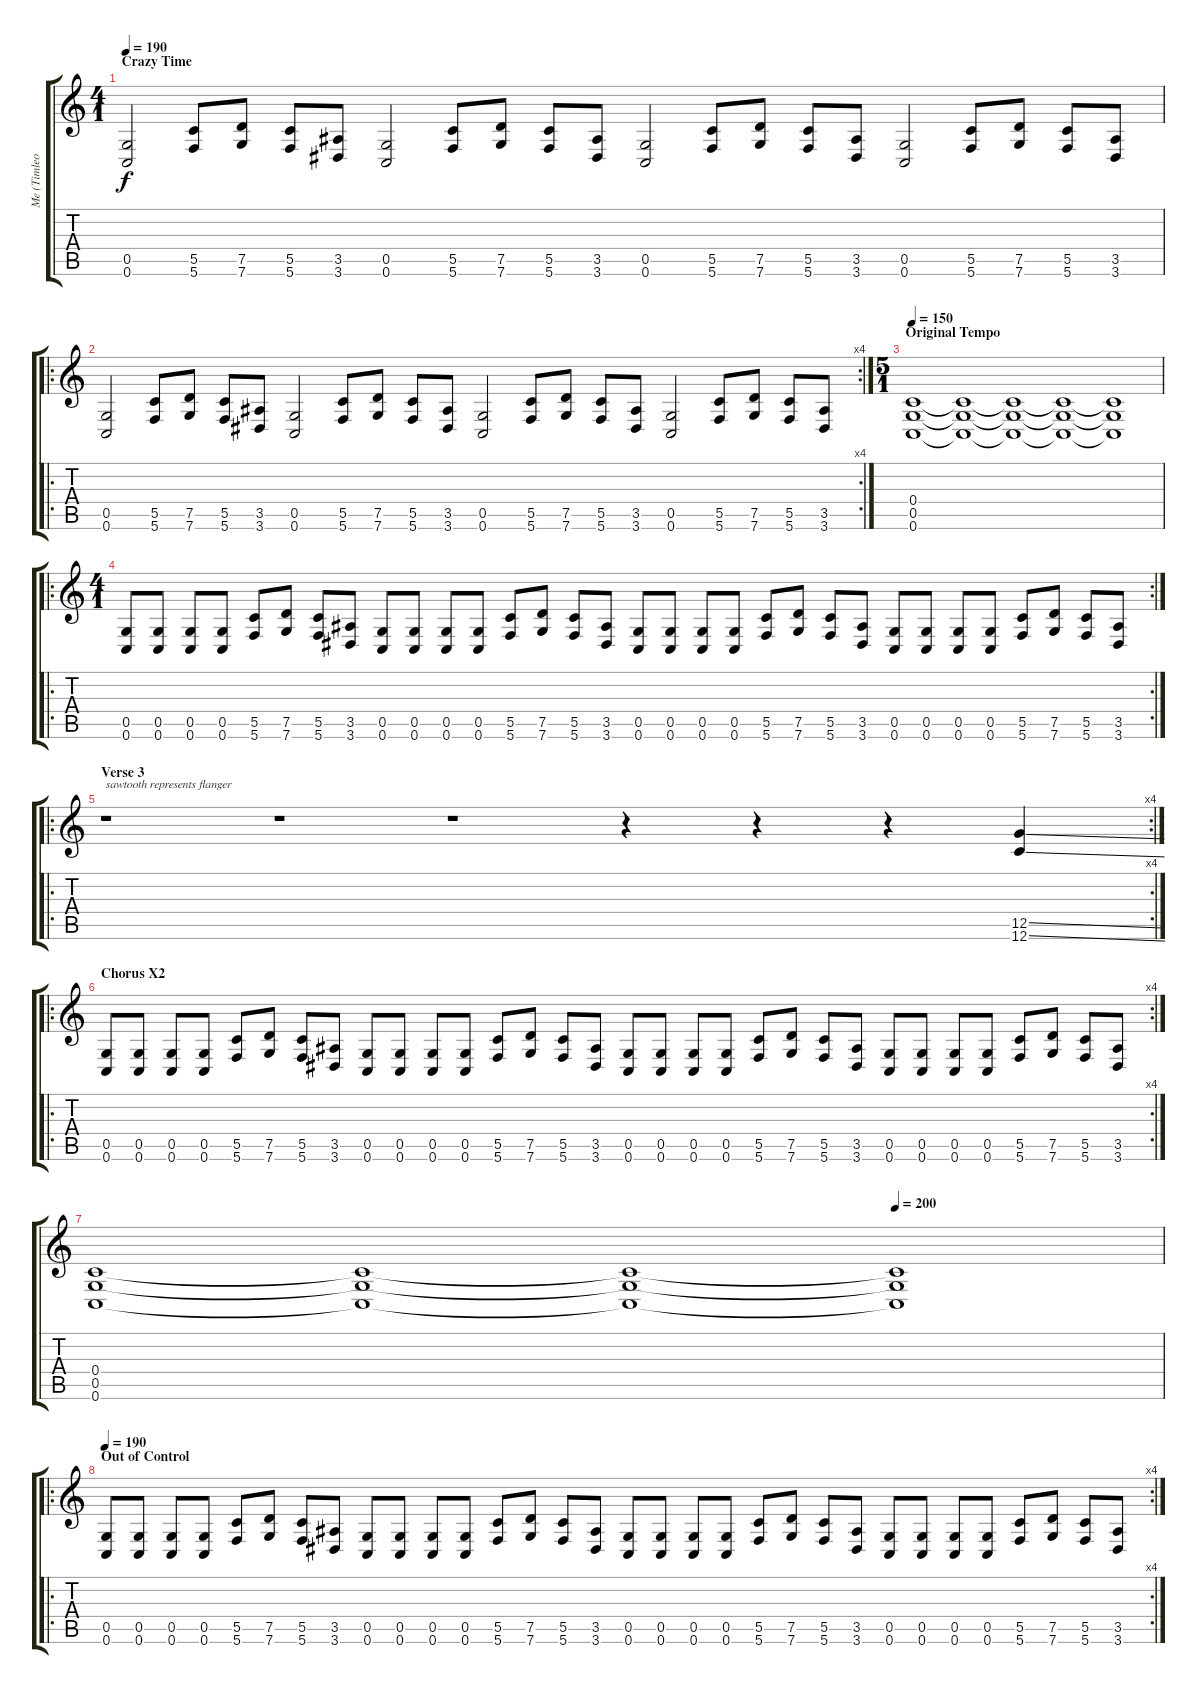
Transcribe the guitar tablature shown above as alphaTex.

\track ("Me (Timleob)" "Me (Timleo") {instrument distortionguitar}
\staff {score tabs}
\tuning (D4 A3 F3 C3 G2 C2) {hide}
\ts (4 1)
\section ("" "Crazy Time")
\tempo 190
\clef g2
\ks c
(0.5 0.6).2{dy f} (5.5 5.6).8 (7.5 7.6).8 (5.5 5.6).8 (3.5 3.6).8 (0.5 0.6).2 (5.5 5.6).8 (7.5 7.6).8 (5.5 5.6).8 (3.5 3.6).8 (0.5 0.6).2 (5.5 5.6).8 (7.5 7.6).8 (5.5 5.6).8 (3.5 3.6).8 (0.5 0.6).2 (5.5 5.6).8 (7.5 7.6).8 (5.5 5.6).8 (3.5 3.6).8 |
\ro
\rc 4
(0.5 0.6).2 (5.5 5.6).8 (7.5 7.6).8 (5.5 5.6).8 (3.5 3.6).8 (0.5 0.6).2 (5.5 5.6).8 (7.5 7.6).8 (5.5 5.6).8 (3.5 3.6).8 (0.5 0.6).2 (5.5 5.6).8 (7.5 7.6).8 (5.5 5.6).8 (3.5 3.6).8 (0.5 0.6).2 (5.5 5.6).8 (7.5 7.6).8 (5.5 5.6).8 (3.5 3.6).8 |
\ts (5 1)
\section ("" "Original Tempo")
\tempo 150
(0.4 0.5 0.6).1 (0.4{t} 0.5{t} 0.6{t}).1 (0.4{t} 0.5{t} 0.6{t}).1 (0.4{t} 0.5{t} 0.6{t}).1 (0.4{t} 0.5{t} 0.6{t}).1 |
\ro
\rc 2
\ts (4 1)
(0.5 0.6).8 (0.5 0.6).8 (0.5 0.6).8 (0.5 0.6).8 (5.5 5.6).8 (7.5 7.6).8 (5.5 5.6).8 (3.5 3.6).8 (0.5 0.6).8 (0.5 0.6).8 (0.5 0.6).8 (0.5 0.6).8 (5.5 5.6).8 (7.5 7.6).8 (5.5 5.6).8 (3.5 3.6).8 (0.5 0.6).8 (0.5 0.6).8 (0.5 0.6).8 (0.5 0.6).8 (5.5 5.6).8 (7.5 7.6).8 (5.5 5.6).8 (3.5 3.6).8 (0.5 0.6).8 (0.5 0.6).8 (0.5 0.6).8 (0.5 0.6).8 (5.5 5.6).8 (7.5 7.6).8 (5.5 5.6).8 (3.5 3.6).8 |
\ro
\rc 4
\section ("" "Verse 3")
r.1{txt "sawtooth represents flanger" instrument lead2sawtooth} r.1 r.1 r.4 r.4 r.4 (12.5{ss} 12.6{ss}).4 |
\ro
\rc 4
\section ("" "Chorus X2")
(0.5 0.6).8{instrument distortionguitar} (0.5 0.6).8 (0.5 0.6).8 (0.5 0.6).8 (5.5 5.6).8 (7.5 7.6).8 (5.5 5.6).8 (3.5 3.6).8 (0.5 0.6).8 (0.5 0.6).8 (0.5 0.6).8 (0.5 0.6).8 (5.5 5.6).8 (7.5 7.6).8 (5.5 5.6).8 (3.5 3.6).8 (0.5 0.6).8 (0.5 0.6).8 (0.5 0.6).8 (0.5 0.6).8 (5.5 5.6).8 (7.5 7.6).8 (5.5 5.6).8 (3.5 3.6).8 (0.5 0.6).8 (0.5 0.6).8 (0.5 0.6).8 (0.5 0.6).8 (5.5 5.6).8 (7.5 7.6).8 (5.5 5.6).8 (3.5 3.6).8 |
\tempo (200 0.75)
(0.4 0.5 0.6).1 (0.4{t} 0.5{t} 0.6{t}).1 (0.4{t} 0.5{t} 0.6{t}).1 (0.4{t} 0.5{t} 0.6{t}).1 |
\ro
\rc 4
\section ("" "Out of Control")
\tempo 190
(0.5 0.6).8{instrument distortionguitar} (0.5 0.6).8 (0.5 0.6).8 (0.5 0.6).8 (5.5 5.6).8 (7.5 7.6).8 (5.5 5.6).8 (3.5 3.6).8 (0.5 0.6).8 (0.5 0.6).8 (0.5 0.6).8 (0.5 0.6).8 (5.5 5.6).8 (7.5 7.6).8 (5.5 5.6).8 (3.5 3.6).8 (0.5 0.6).8 (0.5 0.6).8 (0.5 0.6).8 (0.5 0.6).8 (5.5 5.6).8 (7.5 7.6).8 (5.5 5.6).8 (3.5 3.6).8 (0.5 0.6).8 (0.5 0.6).8 (0.5 0.6).8 (0.5 0.6).8 (5.5 5.6).8 (7.5 7.6).8 (5.5 5.6).8 (3.5 3.6).8
